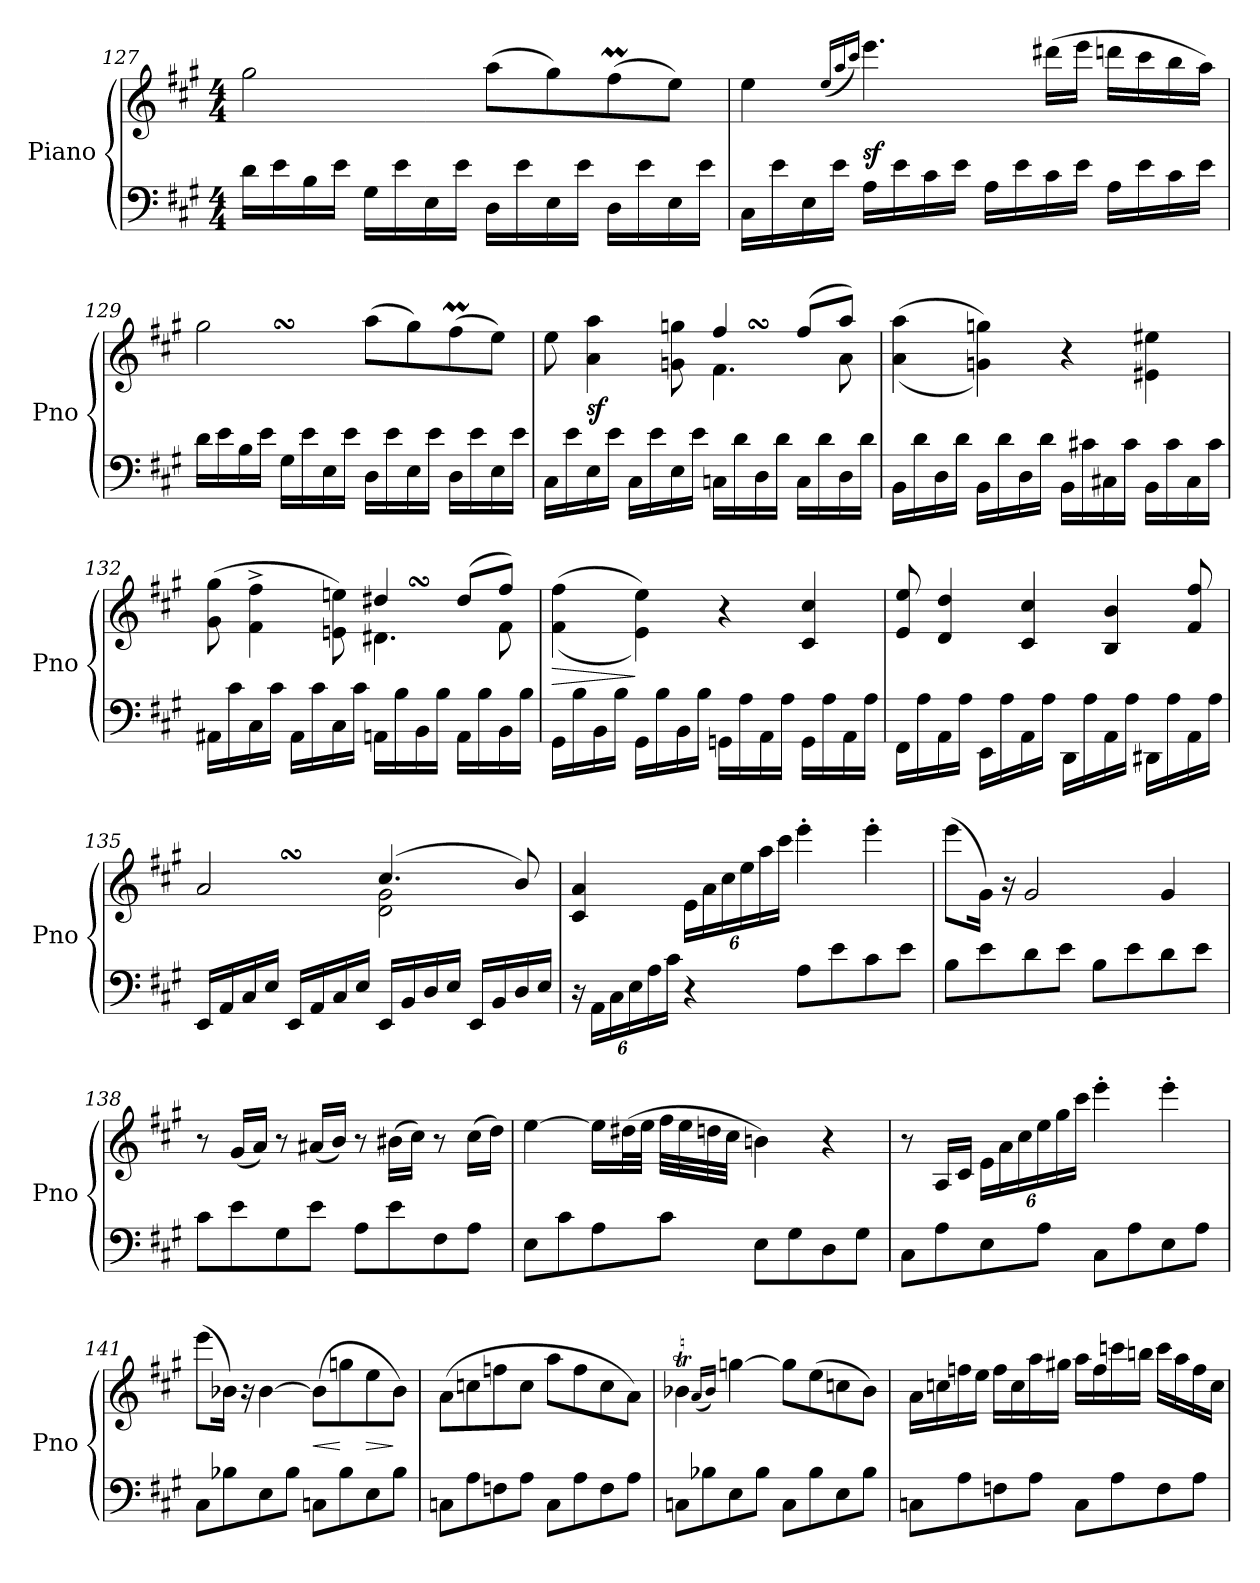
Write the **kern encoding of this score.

**kern	**kern	**dynam
*part1	*part1	*part1
*staff2	*staff1	*staff1/2
*I"Piano	*	*
*I'Pno	*	*
*clefF4	*clefG2	*
*k[f#c#g#]	*k[f#c#g#]	*
*A:	*A:	*
*M4/4	*M4/4	*
=127	=127	=127
16dLL	2gg#	.
16e	.	.
16B	.	.
16eJJ	.	.
16G#LL	.	.
16e	.	.
16E	.	.
16eJJ	.	.
16DLL	(8aaL	.
16e	.	.
16E	8gg#)	.
16eJJ	.	.
16DLL	(8ff#M	.
16e	.	.
16E	8eeJ)	.
16eJJ	.	.
=128	=128	=128
16C#LL	4ee	.
16e	.	.
16E	.	.
16eJJ	.	.
.	(16qeeLL	.
.	16qaa	.
.	16qccc#JJ)	.
16ALL	4.eee	sf
16e	.	.
16c#	.	.
16eJJ	.	.
16ALL	.	.
16e	.	.
16c#	(16ddd#XLL	.
16eJJ	16eeeJJ	.
16ALL	16dddnLL	.
16e	16ccc#	.
16c#	16bb	.
16eJJ	16aaJJ)	.
=129	=129	=129
16dLL	2gg#SsS	.
16e	.	.
16B	.	.
16eJJ	.	.
16G#LL	.	.
16e	.	.
16E	.	.
16eJJ	.	.
16DLL	(8aaL	.
16e	.	.
16E	8gg#)	.
16eJJ	.	.
16DLL	(8ff#M	.
16e	.	.
16E	8eeJ)	.
16eJJ	.	.
=130	=130	=130
*	*^	*
16C#LL	2ryy	8ee	.
16e	.	.	.
16E	.	4a 4aa	sf
16eJJ	.	.	.
16C#LL	.	.	.
16e	.	.	.
16E	.	8gn 8ggn	.
16eJJ	.	.	.
16CnLL	4ff#SsS	4.f#	.
16d	.	.	.
16D	.	.	.
16dJJ	.	.	.
16CLL	(8ff#L	.	.
16d	.	.	.
16D	8aaJ)	8a	.
16dJJ	.	.	.
*	*v	*v	*
=131	=131	=131
16BBLL	(<(>4a 4aa	.
16d	.	.
16D	.	.
16dJJ	.	.
16BBLL	4gn 4ggn))	.
16d	.	.
16D	.	.
16dJJ	.	.
16BBLL	4r	.
16c#X	.	.
16C#X	.	.
16c#JJ	.	.
16BBLL	4e#X\ 4ee#X\	.
16c#	.	.
16C#	.	.
16c#JJ	.	.
=132	=132	=132
*	*^	*
16AA#XLL	2ryy	(8g# 8gg#	.
16c#	.	.	.
16C#	.	4f#^ 4ff#^	.
16c#JJ	.	.	.
16AA#LL	.	.	.
16c#	.	.	.
16C#	.	8en\ 8een\)	.
16c#JJ	.	.	.
16AAnLL	4dd#XSsS	4.d#X	.
16B	.	.	.
16BB	.	.	.
16BJJ	.	.	.
16AALL	(8dd#L	.	.
16B	.	.	.
16BB	8ff#J)	8f#	.
16BJJ	.	.	.
*	*v	*v	*
=133	=133	=133
16GG#LL	(<(>4f# 4ff#	>
16B	.	.
16BB	.	.
16BJJ	.	.
16GG#LL	4e\ 4ee\))	]
16B	.	.
16BB	.	.
16BJJ	.	.
16GGnLL	4r	.
16A	.	.
16AA	.	.
16AJJ	.	.
16GGLL	4c# 4cc#	.
16A	.	.
16AA	.	.
16AJJ	.	.
=134	=134	=134
16FF#\LL	8e 8ee	.
16A\	.	.
16AA\	4d 4dd	.
16A\JJ	.	.
16EE\LL	.	.
16A\	.	.
16AA\	4c# 4cc#	.
16A\JJ	.	.
16DD\LL	.	.
16A\	.	.
16AA\	4B 4b	.
16A\JJ	.	.
16DD#X\LL	.	.
16A\	.	.
16AA\	8f#/ 8ff#/	.
16A\JJ	.	.
=135	=135	=135
*	*^	*
16EELL	2aSSs	2ryy	.
16AA	.	.	.
16C#	.	.	.
16EJJ	.	.	.
16EELL	.	.	.
16AA	.	.	.
16C#	.	.	.
16EJJ	.	.	.
16EELL	(4.cc#	2d 2g#	.
16BB	.	.	.
16D	.	.	.
16EJJ	.	.	.
16EELL	.	.	.
16BB	.	.	.
16D	8b)	.	.
16EJJ	.	.	.
*	*v	*v	*
=136	=136	=136
*Xbrackettup	*	*
24r	4c# 4a	.
24AALL	.	.
24C#	.	.
24E	.	.
24A	.	.
24c#JJ	.	.
*	*Xbrackettup	*
4r	24eLL	.
.	24a	.
.	24cc#	.
.	24ee	.
.	24aa	.
.	24ccc#JJ	.
8AL	4eee'	.
8e	.	.
8c#	4eee'	.
8eJ	.	.
=137	=137	=137
8BL	(8eeeL	.
8e	16g#Jk)	.
.	16r	.
8d	2g#	.
8eJ	.	.
8BL	.	.
8e	.	.
8d	4g#	.
8eJ	.	.
=138	=138	=138
8c#L	8r	.
8e	(16g#LL	.
.	16aJJ)	.
8G#	8r	.
8eJ	(16a#XLL	.
.	16bJJ)	.
8AL	8r	.
8e	(16b#XLL	.
.	16cc#JJ)	.
8F#	8r	.
8AJ	(16cc#LL	.
.	16ddJJ)	.
=139	=139	=139
8EL	[4ee	.
8c#	.	.
8A	16eeLL]	.
.	(32dd#XL	.
.	32eeJJJ	.
8c#J	32ff#LLL	.
.	32ee	.
.	32ddn	.
.	32cc#JJJ	.
8EL	4bn)	.
8G#	.	.
8D	4r	.
8G#J	.	.
=140	=140	=140
8C#L	8r	.
8A	16ALL	.
.	16c#JJ	.
8E	24eLL	.
.	24a	.
.	24cc#	.
8AJ	24ee	.
.	24gg#	.
.	24ccc#JJ	.
8C#L	4eee'	.
8A	.	.
8E	4eee'	.
8AJ	.	.
=141	=141	=141
8C#L	(8eeeL	.
8B-X	16b-XJk)	.
.	16r	.
8E	[4b-	.
8B-J	.	.
8CnL	(8b-L]	<
8B-	8ggn	[
8E	8ee	>
8B-J	8b-J)	]
=142	=142	=142
8CnL	(8aL	.
8A	8ccn	.
8Fn	8ffn	.
8AJ	8ccJ	.
8CL	8aaL	.
8A	8ff	.
8F	8cc	.
8AJ	8aJ)	.
=143	=143	=143
8CnL	4b-XT	.
8B-X	.	.
.	(16qaLL	.
.	16qb-JJ)	.
8E	[4ggn	.
8B-J	.	.
8CL	8ggL]	.
8B-	(8ee	.
8E	8ccn	.
8B-J	8b-J)	.
=144	=144	=144
8CnL	16aLL	.
.	16ccn	.
8A	16ffn	.
.	16eeJJ	.
8Fn	16ffLL	.
.	16cc	.
8AJ	16aa	.
.	16gg#XJJ	.
8CL	16aaLL	.
.	16ff	.
8A	16cccn	.
.	16bbnJJ	.
8F	16cccLL	.
.	16aa	.
8AJ	16ff	.
.	16ccJJ	.
=	=	=
*-	*-	*-
